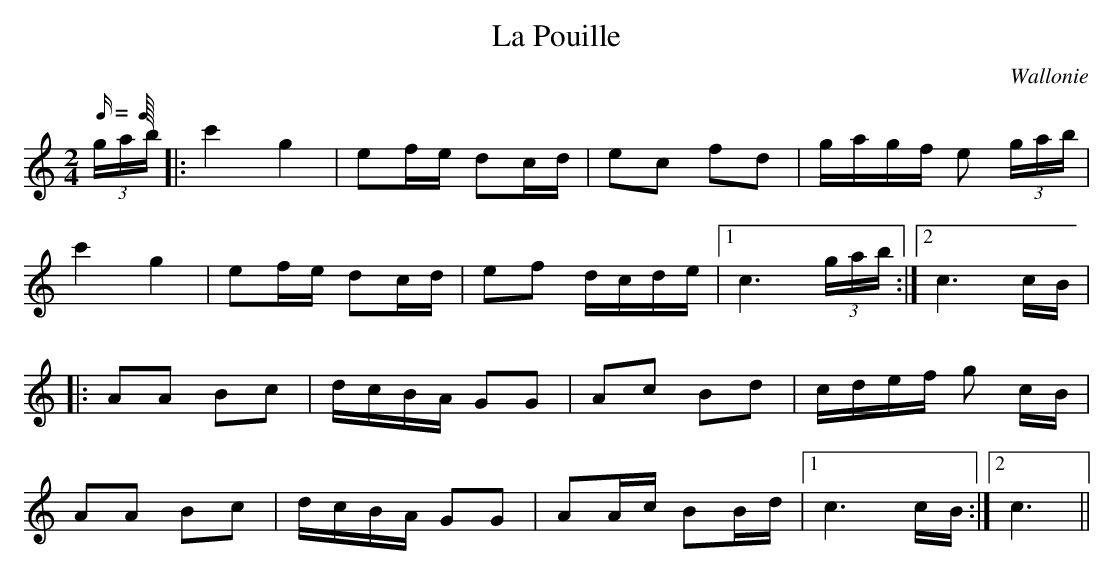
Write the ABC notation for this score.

X:1
T:La Pouille
O:Wallonie
M:2/4
L:1/16
Q:C4=100
K:C
(3gab |: c'4 g4 | e2fe d2cd | e2c2 f2d2 | gagf e2 (3gab |
c'4 g4 | e2fe d2cd | e2f2 dcde |1 c6 (3gab :|2 c6 cB |
|: A2A2 B2c2 | dcBA G2G2 | A2c2 B2d2 | cdef g2 cB |
A2A2 B2c2 | dcBA G2G2 | A2Ac B2Bd |1 c6 cB :|2 c6 ||
